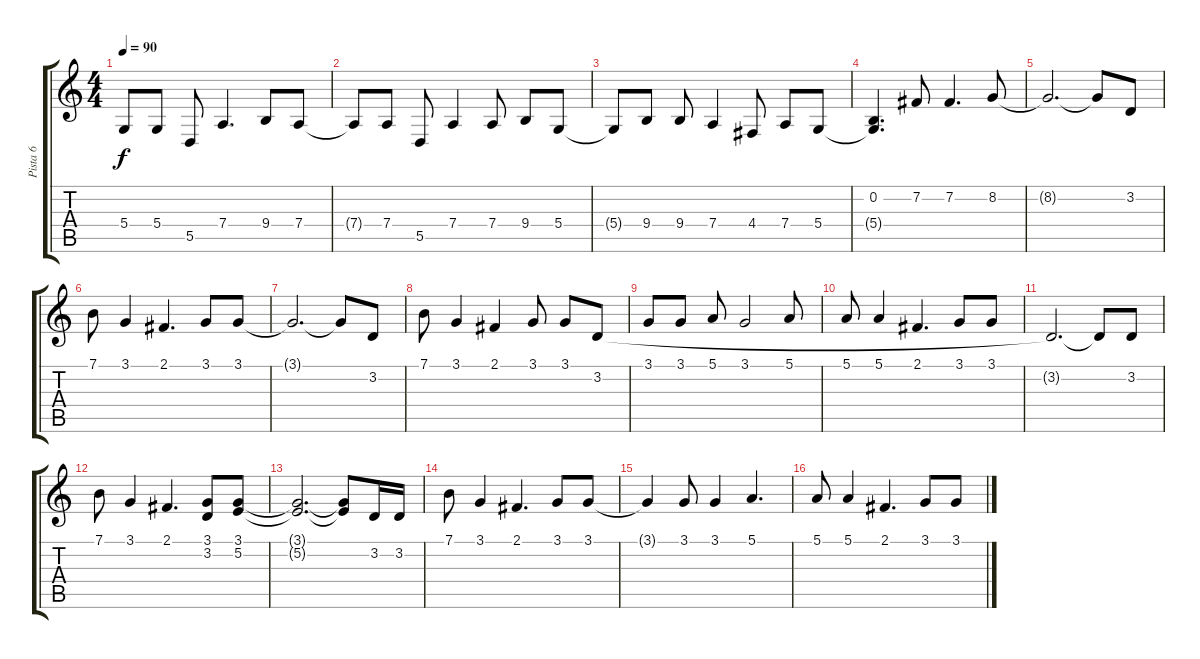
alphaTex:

\track ("Pista 6" "Pista 6") {instrument electricgrandpiano}
\staff {score tabs}
\tuning (E4 B3 G3 D3 A2 E2) {hide}
\ts (4 4)
\tempo 90
\clef g2
\ks c
5.4{t}.8{dy f} 5.4.8 5.5.8 7.4.4{d} 9.4.8 7.4.8 |
7.4{t}.8 7.4.8 5.5.8 7.4.4 7.4.8 9.4.8 5.4.8 |
5.4{t}.8 9.4.8 9.4.8 7.4.4 4.4.8 7.4.8 5.4.8 |
(0.2 5.4{t}).4{d} 7.2.8 7.2.4{d} 8.2.8 |
8.2{t}.2{d} 8.2{t}.8 3.2.8 |
7.1.8 3.1.4 2.1.4{d} 3.1.8 3.1.8 |
3.1{t}.2{d} 3.1{t}.8 3.2.8 |
7.1.8 3.1.4 2.1.4 3.1.8 3.1.8 3.2.8 |
3.1.8 3.1.8 5.1.8 3.1.2 5.1.8 |
5.1.8 5.1.4 2.1.4{d} 3.1.8 3.1.8 |
3.2{t}.2{d} 3.2{t}.8 3.2.8 |
7.1.8 3.1.4 2.1.4{d} (3.1 3.2).8 (3.1 5.2).8 |
(3.1{t} 5.2{t}).2{d} (3.1{t} 5.2{t}).8 3.2.16 3.2.16 |
7.1.8 3.1.4 2.1.4{d} 3.1.8 3.1.8 |
3.1{t}.4 3.1.8 3.1.4 5.1.4{d} |
5.1.8 5.1.4 2.1.4{d} 3.1.8 3.1.8
